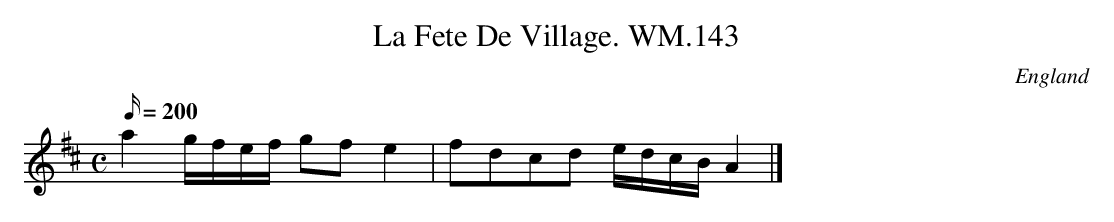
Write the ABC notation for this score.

X:1
T:La Fete De Village. WM.143
M:C
L:1/16
Q:200
O:England
K:D
a4gfef g2f2e4|f2d2c2d2 edcBA4|]
